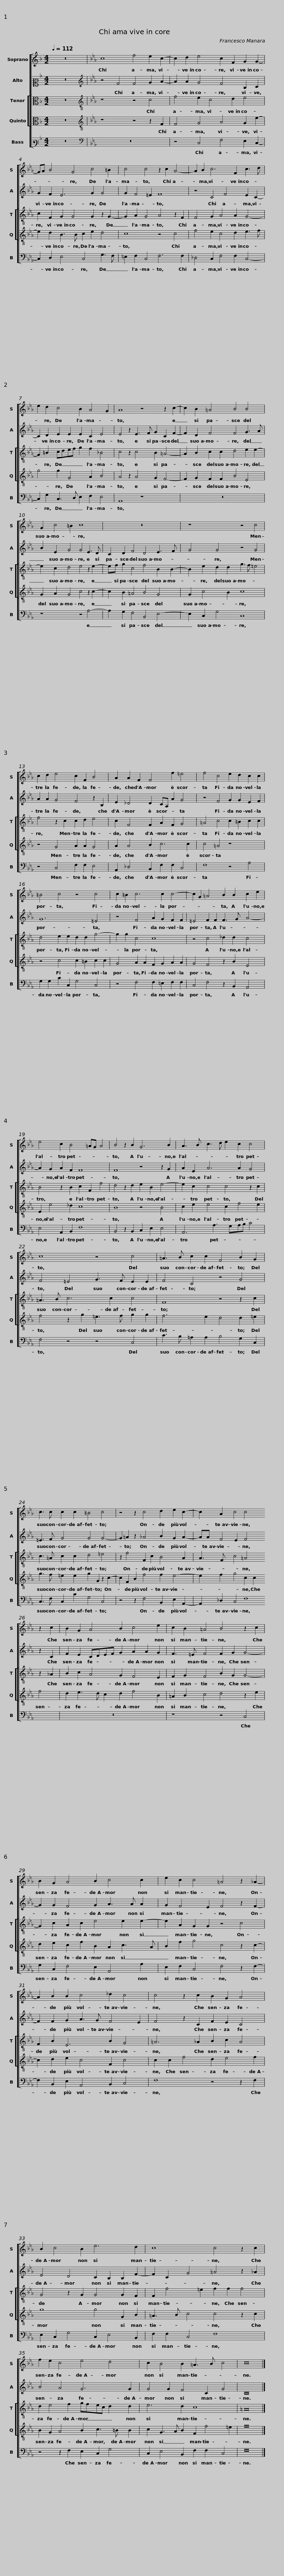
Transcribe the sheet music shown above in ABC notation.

X:1
%%score [ 1 2 [ 3 4 ] 5 ]
L:1/8
Q:1/4=112
M:4/2
I:linebreak $
K:F
V:1 treble
V:2 alto2
V:3 alto
V:4 alto
V:5 bass3
V:1
 z16 |[K:Eb] c8 f4 e2 c2- | c2 d2 e4 c2 F2 G2 G2- |$ GA B4 G4 c4 =B2 | c4 c4 z2 c2 A4- | %5
 A2 B2 c6 F2 c3 d |$ e2 d2 c4 B2 A4 G2 | A8 z4 z2 c2- | c2 B2 =A4 B4 B4 |$ G2 c4 =B2 c8 | %10
 z16 | z8 z4 c4 |$ c2 d2 e4 c2 F2 B4 | A2 A2 F2 F4 f2 =e4 | f4 c4 e2 d2 c2 c2 |$ %15
 =B4 c4 z4 c4 | c2 =B2 c6 c2 c4- | c2 G2 =A4 B2 B2 c2 e2 |$ e4 c2 B4 =AG A4 | B4 z2 B2 G6 B2 | %20
 A3 B c3 d e2 c2 c4 |$ c8 z4 c4 | =A3 B c2 c2 F4 B2 G2 |$ c3 c c2 c2 =B4 c4 |$ z4 z2 c4 d2 e2 c2- | %25
 c2 A2 c4 c4 z2 c2 |$ B2 G2 A4 B2 c4 e2 |$ c2 B2 =A4 B4 z2 c2 | B2 G2 A4 B2 c4 c2 | e2 c2 c4 =A4 z2 _A2- |$ %30
 A2 B2 B2 c4 _d2 c4 | c4 z2 c2 B2 G2 A4 |$ B2 c4 B2 e6 d2 |$ c8 c4 z2 c2 | f2 e2 c4 e4 d4 |$ %35
 c2 B4 B2 =A3 B c4 | c16 |] %37
V:2
 z16 |[K:Eb][K:treble] z4 F4 F4 G2 A2- | A2 A2 G4 F4 B,2 C2 |$ G2 F2 E6 G2 G4 | G2 F4 =E2 F8 | %5
 z4 C4 F4 E2 C2- |$ C2 D2 E2 E2 E2 C2 E4 | E4 z2 E3 F G2 C2 F2- | F2 D2 F4 F4 G3 A |$ B2 E2 G4 G4 E3 D | %10
 C2 D2 F4 D4 E3 F | G4 G4 z4 G4 |$ A2 A2 G4 F4 z2 B,2 | E2 _D4 D2 CA, A2 G4 | z4 F4 G2 G2 E2 F2 |$ %15
 G12 =E4 | z4 F4 A2 G2 F2 F2 | =E4 F2 F2 F3 G A4- |$ A2 G2 A2 F2 F8 | F8 z4 z2 G2 | %20
 A2 E2 A6 A2 G4 |$ F4 =E4 G3 F E2 E2 | F4 C4 z4 G4 |$ =E3 F G4 G4 G4- |$ G2 =A2 z2 _A4 B2 G2 A2- | %25
 AA F4 E2 F4 z2 C2 |$ F2 E2 CDEF G2 A2 A2 G2 |$ F3 =E F4 F2 G2 G4- | G2 G2 F4 G2 A3 A A2 | G2 F4 E2 F4 z2 F2- |$ %30
 F2 F2 G2 A3 G F4 E2 | F4 z2 C2 F2 E2 C4 |$ E4 D4 C2 B,2 B,2 F2- |$ F2 C2 G4 =A4 z2 _A2 | B4 A4 G6 G2 |$ %35
 G4 G2 F4 C2 G4 | C16 |] %37
V:3
 z16 |[K:Eb][K:treble-8] z8 z4 c4 | f4 e2 c4 d2 e4 |$ c2 F2 G2 G4 G2 z2 G2- | G2 A2 G4 A4 z2 F2 | %5
 F4 G2 A4 A2 G4- |$ G2 =B2 cdef g2 f2 _B4 | c4 z2 c4 B2 =A4- | A2 B2 c2 c2 d4 e2 e2- |$ e2 c2 d4 e4 z2 e2- | %10
 ef g2 c4 f4 B2 B2- | B2 e2 d2 d2 g3 f =e4 |$ f4 z2 c2 c2 d2 e4 | c2 F4 F2 A2 F2 G4 | =A4 c4 c2 =B2 c2 c2 |$ %15
 d4 e2 e2 d2 d2 g4- | g2 g2 c4 c8 | z4 c4 _d2 d2 c4 |$ B4 z2 B2 c2 F2 f4 | d4 z2 d2 e2 B2 e4- | %20
 e2 c2 c4 c4 z2 c2 |$ =A3 B c6 c2 c4 | F8 z4 z2 c2 |$ c3 =A c2 c2 d4 =e4 |$ z2 f4 F2 c2 B4 A2 | %25
 A3 F c4 =A4 z2 _A2 |$ B2 c2 A4 G2 F4 E2 |$ F2 G2 F4 B2 G2 G4- | G2 c2 A2 c2 e4 e2 e2- | e2 A2 G2 G2 z4 c4 |$ %30
 F2 B2 E6 B2 G4 | =A6 _A2 B2 c2 A4 |$ G4 z2 G2 G4 G2 F2 |$ F2 f4 =e2 f2 f2 f4 | d2 e4 f2 gfec d2 d2 |$ %35
 e6 d2 c8 | =A16 |] %37
V:4
 z16 |[K:Eb][K:treble-8] z8 z4 z2 F2 | F4 G4 A4 G2 e2- |$ e2 d2 B3 B c2 e2 d4 | c8 z4 c4 | %5
 f4 e2 c4 d2 e3 f |$ g4 g2 G4 A2 B4 | A4 z2 A4 G2 F4- | F2 G2 F2 F2 B4 E4 |$ G2 A2 G4 c4 z2 c2- | %10
 c2 B2 =A4 B4 G4 | G2 c4 B2 c8 |$ z4 G4 A2 A2 G4 | A2 A4 B2 c6 c2 | c4 =A4 z8 |$ %15
 z4 c4 c2 =B2 c2 c2 | G4 A2 A2 F2 G2 A2 A2 | G4 F4 z2 B2 E4 |$ E2 e4 _d2 c8 | B8 z4 B4 | %20
 c2 e2 e4 c2 f4 e2 |$ f4 z2 g2 =e3 f g2 g2 | f6 e2 d4 d2 =e2 |$ g3 f =e2 e2 g2 G2 z2 c2- |$ c2 F2 B2 f4 f2 e4- | %25
 e2 f2 g4 c2 c2 f4 |$ d2 e3 d c2 d2 f4 B2 |$ =A2 B2 c4 d4 z2 e2 | d2 e2 c2 f2 B2 A2 c3 A | B2 f2 g4 c4 z2 c2- |$ %30
 c2 d2 e2 c4 F2 c4 | c2 c2 f4 d2 e4 f2 |$ g8 g4 G2 B2 |$ =A3 B c4 c4 z2 c2 | B2 G2 A4 B2 c3 =B B2 |$ %35
 c2 G3 A B2 F2 f4 =e2 | f16 |] %37
V:5
 z16 |[K:Eb][K:bass] z16 | z4 C,4 F,4 E,2 C,2- |$ C,2 D,2 E,4 C,4 G,3 F, | =E,2 F,2 C,4 F,6 F,2 | %5
 _D,4 C,2 F,4 F,2 C,4- |$ C,2 G,2 C,3 D, E,2 F,2 E,4 | A,,8 z8 | z16 |$ z8 z4 A,4- | %10
 A,2 G,2 F,4 B,,4 E,4- | E,2 C,2 G,4 C,8 |$ z4 C,4 F,2 F,2 E,4 | A,,2 _D,4 B,,2 F,2 F,2 C,4 | F,8 z4 A,4 |$ %15
 G,2 G,2 C2 C,2 G,4 C,4 | z4 F,4 F,2 =E,2 F,2 F,2 | C,4 F,4 z2 B,,2 A,,4 |$ E,4 A,,2 B,,2 F,8 | B,,4 z2 B,,2 C,2 E,2 E,4 | %20
 A,,6 A,3 G,A,B, C4 |$ F,4 z4 z4 C,4 | C3 B, =A,2 A,2 B,4 G,2 C,2 |$ C,3 F, C,2 C2 G,4 C,4 |$ z4 z2 F,4 B,,2 E,2 A,,2- | %25
 A,,2 _D,2 C,4 F,8 |$ z16 |$ z8 z4 C,4 | G,2 C,2 F,4 E,2 A,,4 A,2 | E,2 F,2 C,4 F,4 z2 F,2- |$ %30
 F,2 B,,2 E,2 A,,4 B,,2 C,4 | F,8 z4 z2 F,2 |$ E,2 C,2 G,4 C,2 E,4 B,,2 |$ F,2 F,2 C,4 F,8 | z4 z2 F,2 E,2 C,2 G,4 |$ %35
 C,2 E,4 B,,2 F,2 F,2 C,4 | F,16 |] %37
